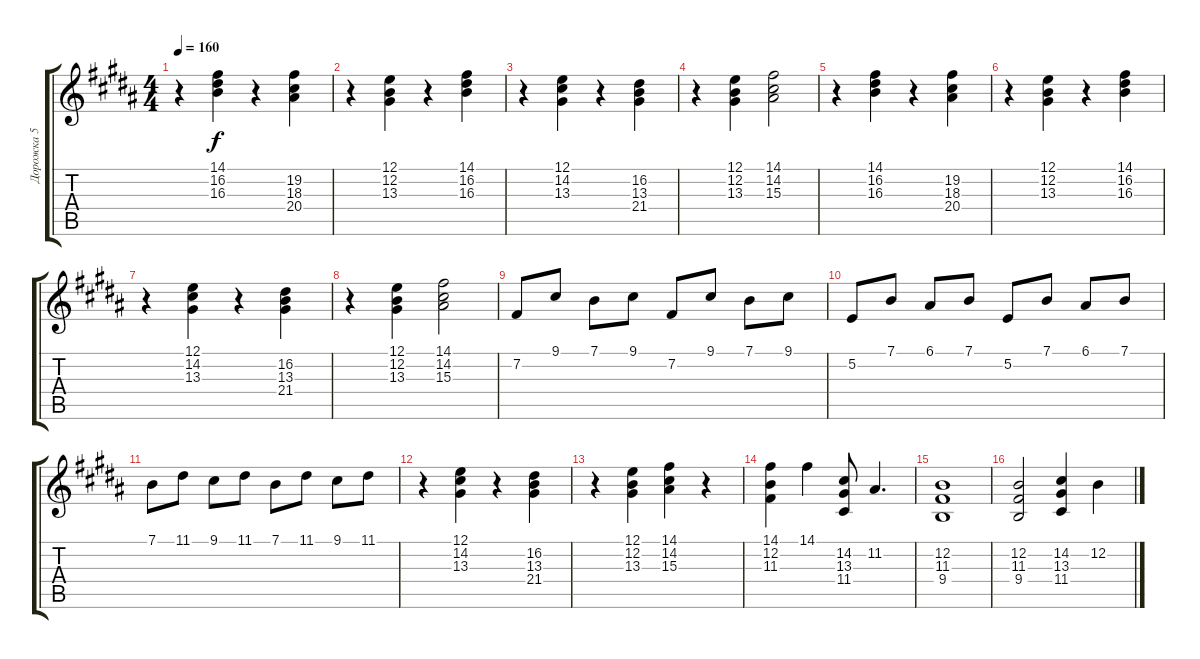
\track ("Дорожка 5" "Дорожка 5") {instrument choiraahs}
\staff {score tabs}
\tuning (E4 B3 G3 D3 A2 E2) {hide}
\ts (4 4)
\tempo 160
\clef g2
\ks b
r.4{dy f} (14.1 16.2 16.3).4 r.4 (19.2 18.3 20.4).4 |
r.4 (12.1 12.2 13.3).4 r.4 (14.1 16.2 16.3).4 |
r.4 (12.1 14.2 13.3).4 r.4 (16.2 13.3 21.4).4 |
r.4 (12.1 12.2 13.3).4 (14.1 14.2 15.3).2 |
r.4 (14.1 16.2 16.3).4 r.4 (19.2 18.3 20.4).4 |
r.4 (12.1 12.2 13.3).4 r.4 (14.1 16.2 16.3).4 |
r.4 (12.1 14.2 13.3).4 r.4 (16.2 13.3 21.4).4 |
r.4 (12.1 12.2 13.3).4 (14.1 14.2 15.3).2 |
7.2.8 9.1.8 7.1.8 9.1.8 7.2.8 9.1.8 7.1.8 9.1.8 |
5.2.8 7.1.8 6.1.8 7.1.8 5.2.8 7.1.8 6.1.8 7.1.8 |
7.1.8 11.1.8 9.1.8 11.1.8 7.1.8 11.1.8 9.1.8 11.1.8 |
r.4 (12.1 14.2 13.3).4 r.4 (16.2 13.3 21.4).4 |
r.4 (12.1 12.2 13.3).4 (14.1 14.2 15.3).4 r.4 |
(14.1 12.2 11.3).4 14.1.4 (14.2 13.3 11.4).8 11.2.4{d} |
(12.2 11.3 9.4).1 |
(12.2 11.3 9.4).2 (14.2 13.3 11.4).4 12.2.4
